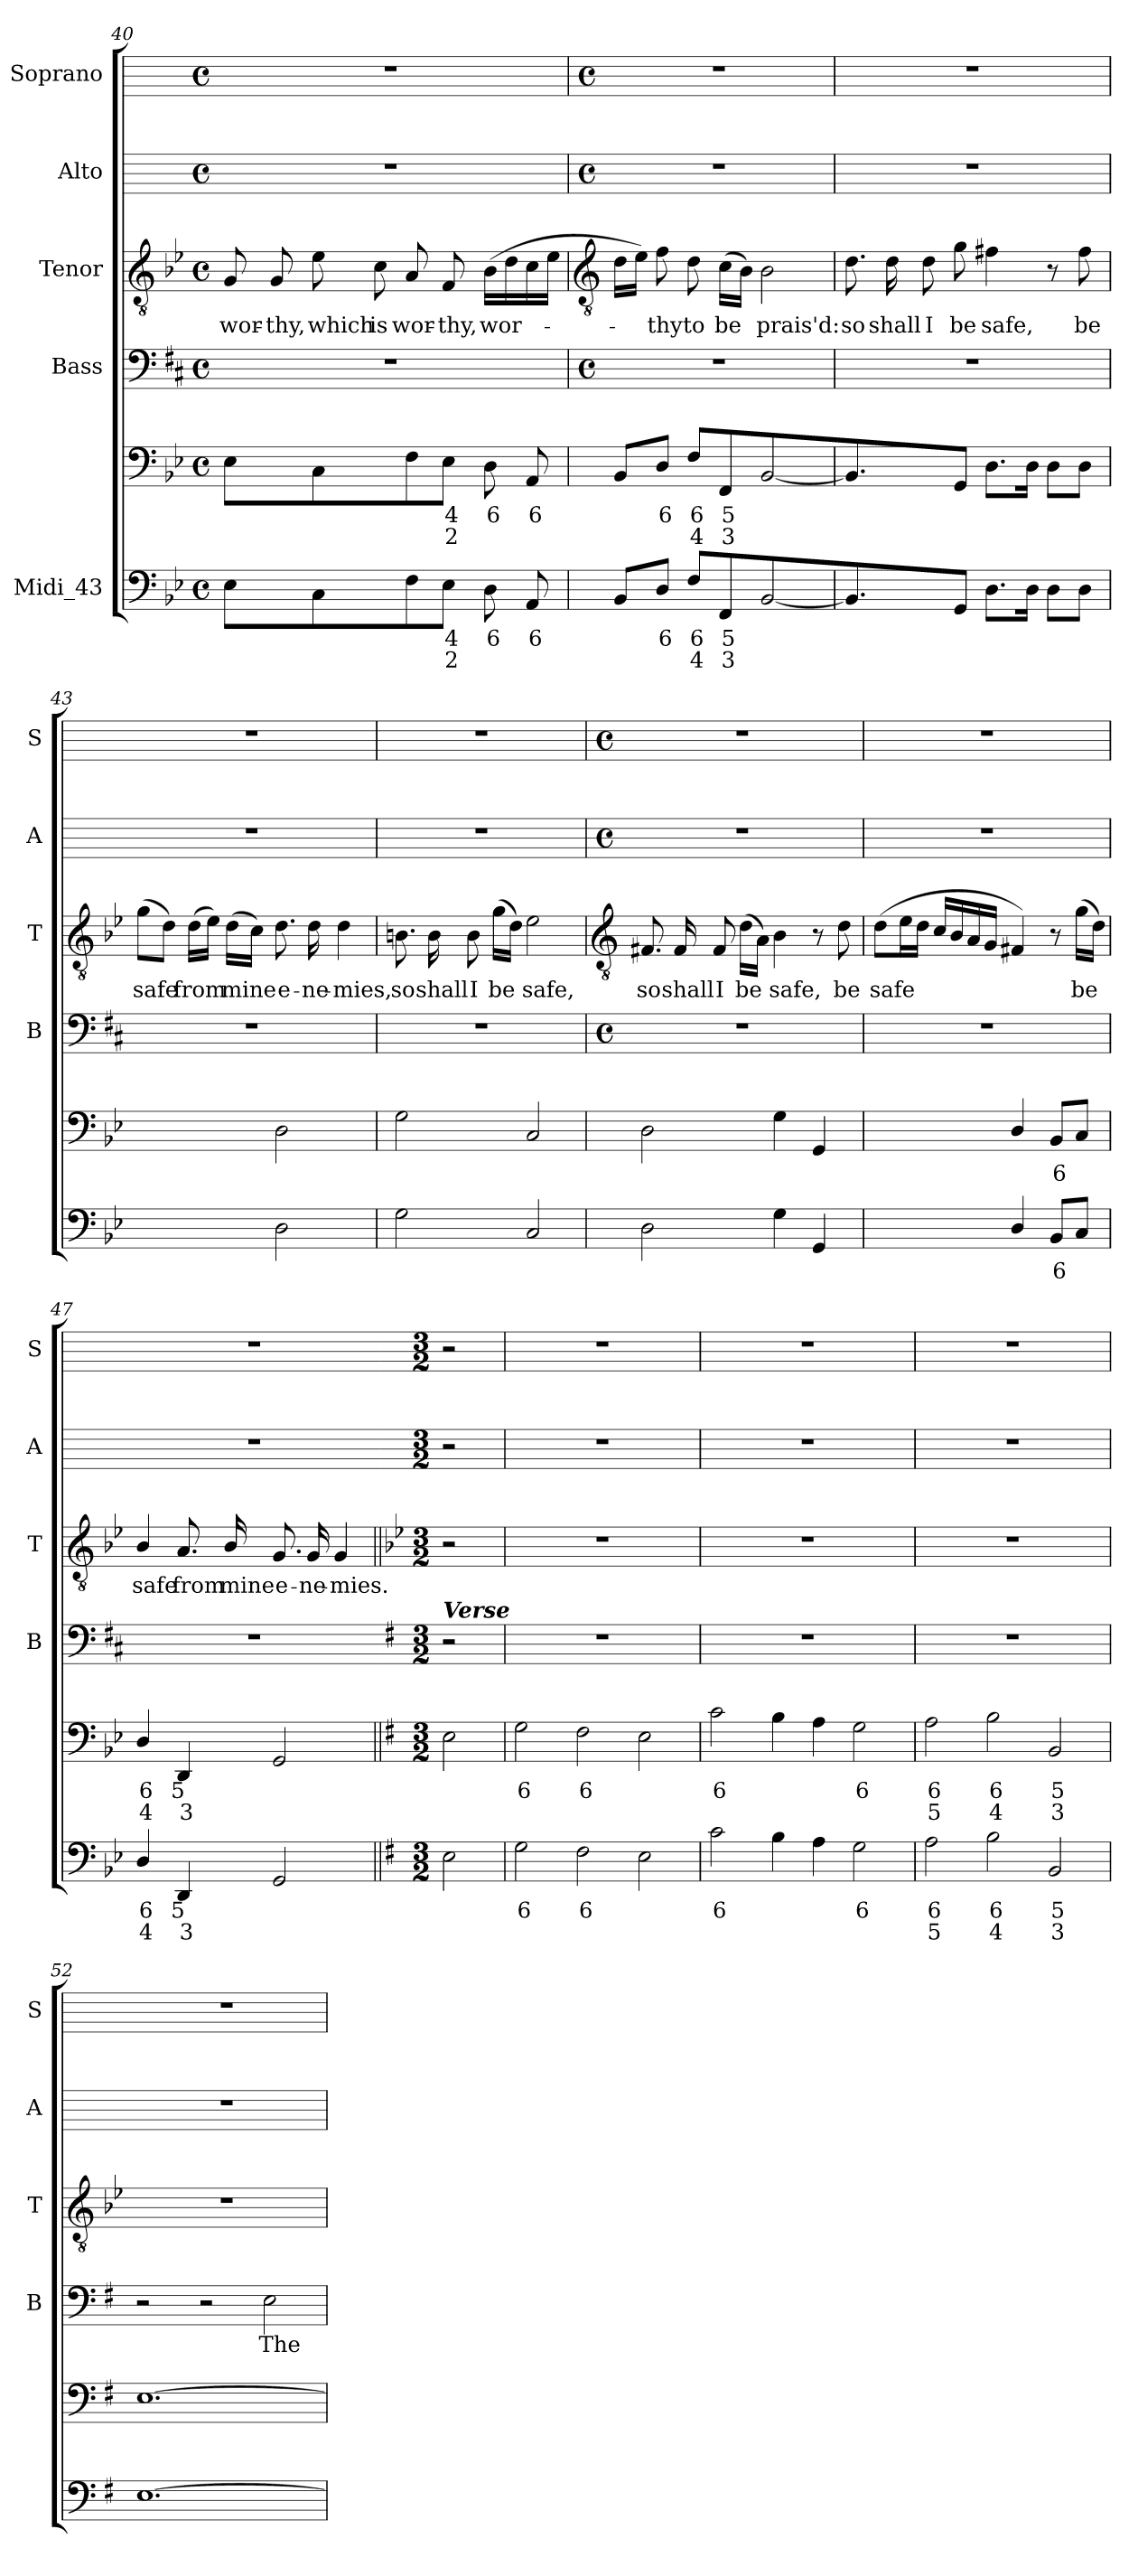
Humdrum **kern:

**kern	**text	**text	**kern	**text	**text	**kern	**text	**kern	**text	**kern	**kern
*part5	*part5	*part5	*part5	*part5	*part5	*part4	*part4	*part3	*part3	*part2	*part1
*staff6	*staff6	*staff6	*staff5	*staff5	*staff5	*staff4	*staff4	*staff3	*staff3	*staff2	*staff1
*I"Midi_43	*	*	*	*	*	*I"Bass	*	*I"Tenor	*	*I"Alto	*I"Soprano
*	*	*	*	*	*	*I'B	*	*I'T	*	*I'A	*I'S
*clefF4	*	*	*clefF4	*	*	*clefF4	*	*clefGv2	*	*	*
*k[b-e-]	*	*	*k[b-e-]	*	*	*k[f#c#]	*	*k[b-e-]	*	*	*
*B-:	*	*	*B-:	*	*	*D:	*	*B-:	*	*	*
*M4/4	*	*	*M4/4	*	*	*M4/4	*	*M4/4	*	*M4/4	*M4/4
*met(c)	*	*	*met(c)	*	*	*met(c)	*	*met(c)	*	*met(c)	*met(c)
=40	=40	=40	=40	=40	=40	=40	=40	=40	=40	=40	=40
!	!	!	!	!	!	!	!	!	!LO:LY:b	!	!
4E-	.	.	4E-	.	.	1r	.	8G	wor-	1r	1r
!	!	!	!	!	!	!	!	!	!LO:LY:b	!	!
.	.	.	.	.	.	.	.	8G	-thy,	.	.
!	!	!	!	!	!	!	!	!	!LO:LY:b	!	!
4C	.	.	4C	.	.	.	.	8e-	which	.	.
!	!	!	!	!	!	!	!	!	!LO:LY:b	!	!
.	.	.	.	.	.	.	.	8c	is	.	.
!	!	!	!	!	!	!	!	!	!LO:LY:b	!	!
8F	.	.	8F	.	.	.	.	8A	wor-	.	.
!	!LO:LY:b	!LO:LY:b	!	!LO:LY:b	!LO:LY:b	!	!	!	!LO:LY:b	!	!
8E-J	4	2	8E-J	4	2	.	.	8F	-thy,	.	.
!	!LO:LY:b	!	!	!LO:LY:b	!	!	!	!	!LO:LY:b	!	!
8DL	6	.	8DL	6	.	.	.	(>16B-LL	wor-	.	.
.	.	.	.	.	.	.	.	16d	.	.	.
!	!LO:LY:b	!	!	!LO:LY:b	!	!	!	!	!	!	!
8AA	6	.	8AA	6	.	.	.	16c	.	.	.
.	.	.	.	.	.	.	.	16e-JJ	.	.	.
!!LO:LB:g=z
=41	=41	=41	=41	=41	=41	=41	=41	=41	=41	=41	=41
*	*	*	*	*	*	*	*	*clefGv2	*	*	*
*	*	*	*	*	*	*M4/4	*	*	*	*M4/4	*M4/4
*	*	*	*	*	*	*met(c)	*	*	*	*met(c)	*met(c)
8BB-L	.	.	8BB-L	.	.	1r	.	16dLL	.	1r	1r
.	.	.	.	.	.	.	.	16e-JJ)	.	.	.
!	!LO:LY:b	!	!	!LO:LY:b	!	!	!	!	!LO:LY:b	!	!
8DJ	6	.	8DJ	6	.	.	.	8f	thy	.	.
!	!LO:LY:b	!LO:LY:b	!	!LO:LY:b	!LO:LY:b	!	!	!	!LO:LY:b	!	!
8FL	6	4	8FL	6	4	.	.	8d	to	.	.
!	!LO:LY:b	!LO:LY:b	!	!LO:LY:b	!LO:LY:b	!	!	!	!LO:LY:b	!	!
8FF	5	3	8FF	5	3	.	.	(>16cLL	be	.	.
.	.	.	.	.	.	.	.	16B-JJ)	.	.	.
!	!	!	!	!	!	!	!	!	!LO:LY:b	!	!
[2BB-	.	.	[2BB-	.	.	.	.	2B-	prais'd:	.	.
=42	=42	=42	=42	=42	=42	=42	=42	=42	=42	=42	=42
!	!	!	!	!	!	!	!	!	!LO:LY:b	!	!
4.BB-]	.	.	4.BB-]	.	.	1r	.	8.d	so	1r	1r
!	!	!	!	!	!	!	!	!	!LO:LY:b	!	!
.	.	.	.	.	.	.	.	16d	shall	.	.
!	!	!	!	!	!	!	!	!	!LO:LY:b	!	!
.	.	.	.	.	.	.	.	8d	I	.	.
!	!	!	!	!	!	!	!	!	!LO:LY:b	!	!
8GGJ	.	.	8GGJ	.	.	.	.	8g	be	.	.
!	!	!	!	!	!	!	!	!	!LO:LY:b	!	!
8.DL	.	.	8.DL	.	.	.	.	4f#X	safe,	.	.
16DJ	.	.	16DJ	.	.	.	.	.	.	.	.
8DL	.	.	8DL	.	.	.	.	8r	.	.	.
!	!	!	!	!	!	!	!	!	!LO:LY:b	!	!
8DJ	.	.	8DJ	.	.	.	.	8f#	be	.	.
=43	=43	=43	=43	=43	=43	=43	=43	=43	=43	=43	=43
!	!LO:LY:b	!	!	!LO:LY:b	!	!	!	!	!LO:LY:b	!	!
[4E-yy	7	.	[4E-yy	7	.	1r	.	(>8gL	safe	1r	1r
.	.	.	.	.	.	.	.	8dJ)	.	.	.
!	!LO:LY:b	!	!	!LO:LY:b	!	!	!	!	!LO:LY:b	!	!
4E-yy]	6	.	4E-yy]	6	.	.	.	(>16dLL	from	.	.
.	.	.	.	.	.	.	.	16e-JJ)	.	.	.
!	!	!	!	!	!	!	!	!	!LO:LY:b	!	!
.	.	.	.	.	.	.	.	(>16dLL	mine	.	.
.	.	.	.	.	.	.	.	16cJJ)	.	.	.
!	!	!	!	!	!	!	!	!	!LO:LY:b	!	!
2D	.	.	2D	.	.	.	.	8.d	e-	.	.
!	!	!	!	!	!	!	!	!	!LO:LY:b	!	!
.	.	.	.	.	.	.	.	16d	-ne-	.	.
!	!	!	!	!	!	!	!	!	!LO:LY:b	!	!
.	.	.	.	.	.	.	.	4d	-mies,	.	.
=44	=44	=44	=44	=44	=44	=44	=44	=44	=44	=44	=44
!	!	!	!	!	!	!	!	!	!LO:LY:b	!	!
2G	.	.	2G	.	.	1r	.	8.Bn	so	1r	1r
!	!	!	!	!	!	!	!	!	!LO:LY:b	!	!
.	.	.	.	.	.	.	.	16B	shall	.	.
!	!	!	!	!	!	!	!	!	!LO:LY:b	!	!
.	.	.	.	.	.	.	.	8B	I	.	.
!	!	!	!	!	!	!	!	!	!LO:LY:b	!	!
.	.	.	.	.	.	.	.	(16gLL	be	.	.
.	.	.	.	.	.	.	.	16dJJ)	.	.	.
!	!	!	!	!	!	!	!	!	!LO:LY:b	!	!
2C	.	.	2C	.	.	.	.	2e-	safe,	.	.
!!LO:LB:g=z
=45	=45	=45	=45	=45	=45	=45	=45	=45	=45	=45	=45
*	*	*	*	*	*	*	*	*clefGv2	*	*	*
*	*	*	*	*	*	*M4/4	*	*	*	*M4/4	*M4/4
*	*	*	*	*	*	*met(c)	*	*	*	*met(c)	*met(c)
!	!	!	!	!	!	!	!	!	!LO:LY:b	!	!
2D	.	.	2D	.	.	1r	.	8.F#X	so	1r	1r
!	!	!	!	!	!	!	!	!	!LO:LY:b	!	!
.	.	.	.	.	.	.	.	16F#	shall	.	.
!	!	!	!	!	!	!	!	!	!LO:LY:b	!	!
.	.	.	.	.	.	.	.	8F#	I	.	.
!	!	!	!	!	!	!	!	!	!LO:LY:b	!	!
.	.	.	.	.	.	.	.	(>16dLL	be	.	.
.	.	.	.	.	.	.	.	16AJJ)	.	.	.
!	!	!	!	!	!	!	!	!	!LO:LY:b	!	!
4G	.	.	4G	.	.	.	.	4B-	safe,	.	.
4GG	.	.	4GG	.	.	.	.	8r	.	.	.
!	!	!	!	!	!	!	!	!	!LO:LY:b	!	!
.	.	.	.	.	.	.	.	8d	be	.	.
=46	=46	=46	=46	=46	=46	=46	=46	=46	=46	=46	=46
!	!LO:LY:b	!	!	!LO:LY:b	!	!	!	!	!LO:LY:b	!	!
[4Cyy	9	.	[4Cyy	9	.	1r	.	(<8dL	safe	1r	1r
.	.	.	.	.	.	.	.	16e-L	.	.	.
.	.	.	.	.	.	.	.	16dJJ	.	.	.
!	!LO:LY:b	!	!	!LO:LY:b	!	!	!	!	!	!	!
4Cyy]	8	.	4Cyy]	8	.	.	.	16cLL	.	.	.
.	.	.	.	.	.	.	.	16B-	.	.	.
.	.	.	.	.	.	.	.	16A	.	.	.
.	.	.	.	.	.	.	.	16GJJ	.	.	.
4D/	.	.	4D/	.	.	.	.	4F#X)	.	.	.
!	!LO:LY:b	!	!	!LO:LY:b	!	!	!	!	!	!	!
8BB-L	6	.	8BB-L	6	.	.	.	8r	.	.	.
!	!	!	!	!	!	!	!	!	!LO:LY:b	!	!
8CJ	.	.	8CJ	.	.	.	.	(>16gLL	be	.	.
.	.	.	.	.	.	.	.	16dJJ)	.	.	.
=47	=47	=47	=47	=47	=47	=47	=47	=47	=47	=47	=47
!	!LO:LY:b	!LO:LY:b	!	!LO:LY:b	!LO:LY:b	!	!	!	!LO:LY:b	!	!
4D/	6	4	4D/	6	4	1r	.	4B-/	safe	1r	1r
!	!LO:LY:b	!LO:LY:b	!	!LO:LY:b	!LO:LY:b	!	!	!	!LO:LY:b	!	!
4DD	5	3	4DD	5	3	.	.	8.A	from	.	.
!	!	!	!	!	!	!	!	!	!LO:LY:b	!	!
.	.	.	.	.	.	.	.	16B-/	mine	.	.
!	!	!	!	!	!	!	!	!	!LO:LY:b	!	!
2GG	.	.	2GG	.	.	.	.	8.G	e-	.	.
!	!	!	!	!	!	!	!	!	!LO:LY:b	!	!
.	.	.	.	.	.	.	.	16G	-ne-	.	.
!	!	!	!	!	!	!	!	!	!LO:LY:b	!	!
.	.	.	.	.	.	.	.	4G	-mies.	.	.
!!LO:LB:g=z
=48||	=48	=48	=48||	=48	=48	=48	=48	=48||	=48	=48	=48
*k[f#]	*	*	*k[f#]	*	*	*k[f#]	*	*	*	*	*
*G:	*	*	*G:	*	*	*G:	*	*	*	*	*
*M3/2	*	*	*M3/2	*	*	*M3/2	*	*M3/2	*	*M3/2	*M3/2
!	!	!	!	!	!	!LO:TX:a:Bi:t=Verse	!	!	!	!	!
2E	.	.	2E	.	.	2r	.	2r	.	2r	2r
=49	=49	=49	=49	=49	=49	=49	=49	=49	=49	=49	=49
!	!LO:LY:b	!	!	!LO:LY:b	!	!LO:N:vis=1	!	!	!	!	!
2G	6	.	2G	6	.	1.r	.	1.r	.	1.r	1.r
!	!LO:LY:b	!	!	!LO:LY:b	!	!	!	!	!	!	!
2F#	6	.	2F#	6	.	.	.	.	.	.	.
2E	.	.	2E	.	.	.	.	.	.	.	.
=50	=50	=50	=50	=50	=50	=50	=50	=50	=50	=50	=50
!	!LO:LY:b	!	!	!LO:LY:b	!	!LO:N:vis=1	!	!	!	!	!
2c	6	.	2c	6	.	1.r	.	1.r	.	1.r	1.r
4B	.	.	4B	.	.	.	.	.	.	.	.
4A	.	.	4A	.	.	.	.	.	.	.	.
!	!LO:LY:b	!	!	!LO:LY:b	!	!	!	!	!	!	!
2G	6	.	2G	6	.	.	.	.	.	.	.
=51	=51	=51	=51	=51	=51	=51	=51	=51	=51	=51	=51
!	!LO:LY:b	!LO:LY:b	!	!LO:LY:b	!LO:LY:b	!LO:N:vis=1	!	!	!	!	!
2A	6	5	2A	6	5	1.r	.	1.r	.	1.r	1.r
!	!LO:LY:b	!LO:LY:b	!	!LO:LY:b	!LO:LY:b	!	!	!	!	!	!
2B	6	4	2B	6	4	.	.	.	.	.	.
!	!LO:LY:b	!LO:LY:b	!	!LO:LY:b	!LO:LY:b	!	!	!	!	!	!
2BB	5	3	2BB	5	3	.	.	.	.	.	.
=52	=52	=52	=52	=52	=52	=52	=52	=52	=52	=52	=52
[1.E	.	.	[1.E	.	.	2r	.	1.r	.	1.r	1.r
.	.	.	.	.	.	2r	.	.	.	.	.
!	!	!	!	!	!	!	!LO:LY:b	!	!	!	!
.	.	.	.	.	.	2E	The	.	.	.	.
=	=	=	=	=	=	=	=	=	=	=	=
*-	*-	*-	*-	*-	*-	*-	*-	*-	*-	*-	*-
